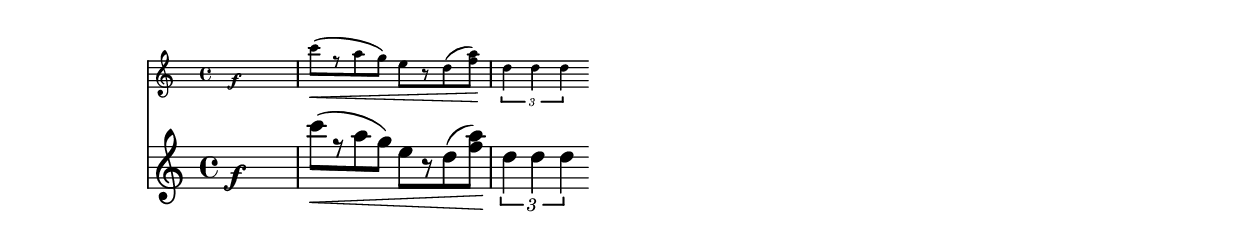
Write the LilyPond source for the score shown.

\header {
    
texidoc = "Staves may be present in several sizes within a score.
This is achieved with an internal scaling factor. If the scaling factor is 
forgotten in some places, objects generally become too thick or too 
large on smaller staves."

}

\version "2.2.0"

\score {
  <<
    \new Staff \with {
      fontSize = #-4
      \override StaffSymbol #'staff-space = #(magstep -4)
    }
    \notes \relative c' {
\override DynamicText  #'extra-offset = #'(0 . 3)
      s1-\f c''8[(\< r a g]) e[ r d( <f a>])\! \times 2/3 { d4 d d }
    }
    \new Staff
    \notes \relative c' {
\override DynamicText  #'extra-offset = #'(0 . 3)
      s1-\f c''8[(\< r a g]) e[ r d( <f a>])\! \times 2/3 { d4 d d }
    }
  >>

  \paper {
    #(paper-set-staff-size 6)
    raggedright = ##t
  }
}
